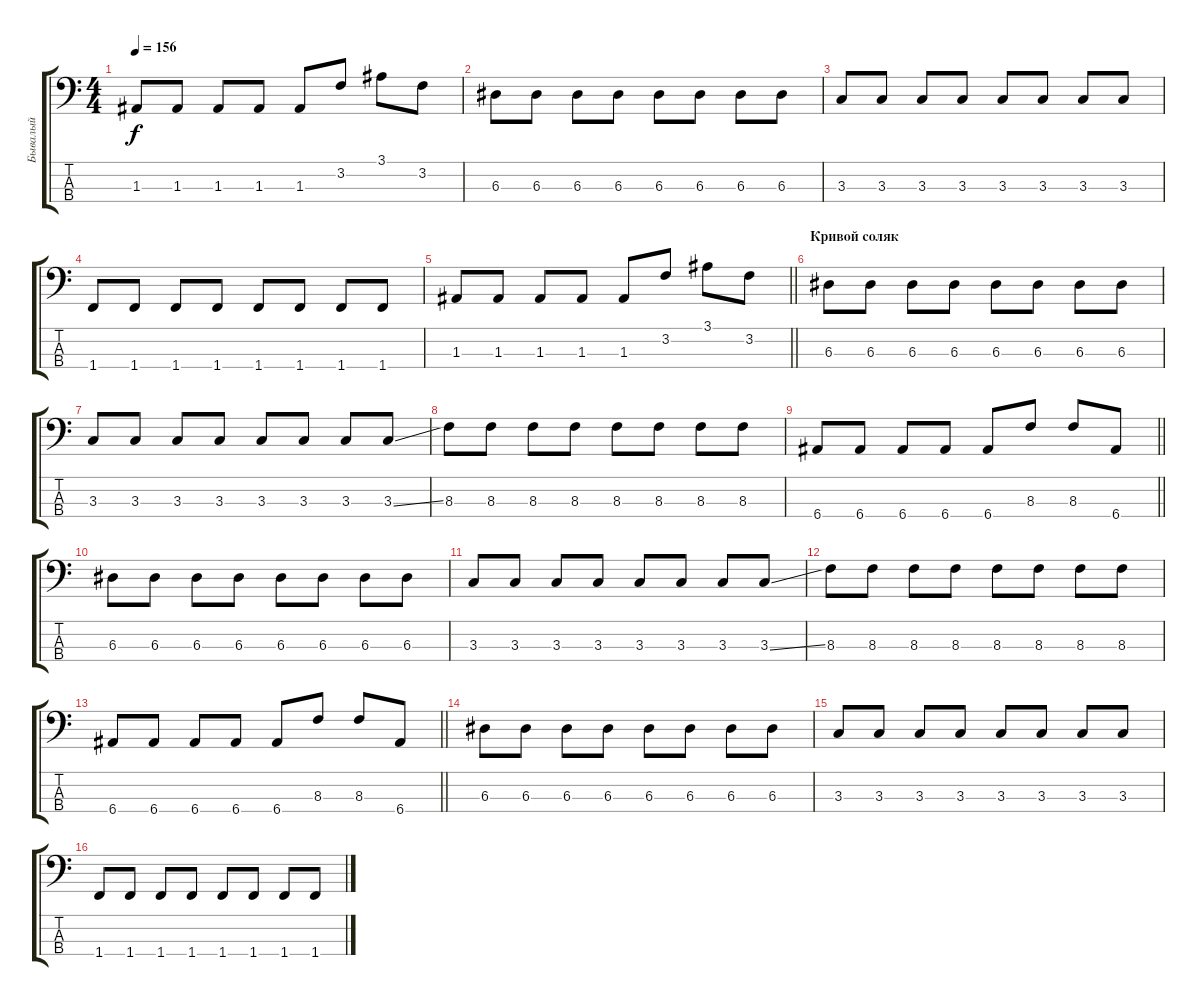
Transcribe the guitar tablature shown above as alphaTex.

\track ("Бывалый" "Бывалый") {instrument electricbassfinger}
\staff {score tabs}
\tuning (G2 D2 A1 E1) {hide}
\ts (4 4)
\tempo 156
\clef f4
\ks c
1.3.8{dy f} 1.3.8 1.3.8 1.3.8 1.3.8 3.2.8 3.1.8 3.2.8 |
6.3.8 6.3.8 6.3.8 6.3.8 6.3.8 6.3.8 6.3.8 6.3.8 |
3.3.8 3.3.8 3.3.8 3.3.8 3.3.8 3.3.8 3.3.8 3.3.8 |
1.4.8 1.4.8 1.4.8 1.4.8 1.4.8 1.4.8 1.4.8 1.4.8 |
\barLineRight lightlight
1.3.8 1.3.8 1.3.8 1.3.8 1.3.8 3.2.8 3.1.8 3.2.8 |
\section ("" "Кривой соляк")
6.3.8 6.3.8 6.3.8 6.3.8 6.3.8 6.3.8 6.3.8 6.3.8 |
3.3.8 3.3.8 3.3.8 3.3.8 3.3.8 3.3.8 3.3.8 3.3{ss}.8 |
8.3.8 8.3.8 8.3.8 8.3.8 8.3.8 8.3.8 8.3.8 8.3.8 |
\barLineRight lightlight
6.4.8 6.4.8 6.4.8 6.4.8 6.4.8 8.3.8 8.3.8 6.4.8 |
6.3.8 6.3.8 6.3.8 6.3.8 6.3.8 6.3.8 6.3.8 6.3.8 |
3.3.8 3.3.8 3.3.8 3.3.8 3.3.8 3.3.8 3.3.8 3.3{ss}.8 |
8.3.8 8.3.8 8.3.8 8.3.8 8.3.8 8.3.8 8.3.8 8.3.8 |
\barLineRight lightlight
6.4.8 6.4.8 6.4.8 6.4.8 6.4.8 8.3.8 8.3.8 6.4.8 |
6.3.8 6.3.8 6.3.8 6.3.8 6.3.8 6.3.8 6.3.8 6.3.8 |
3.3.8 3.3.8 3.3.8 3.3.8 3.3.8 3.3.8 3.3.8 3.3.8 |
1.4.8 1.4.8 1.4.8 1.4.8 1.4.8 1.4.8 1.4.8 1.4.8
